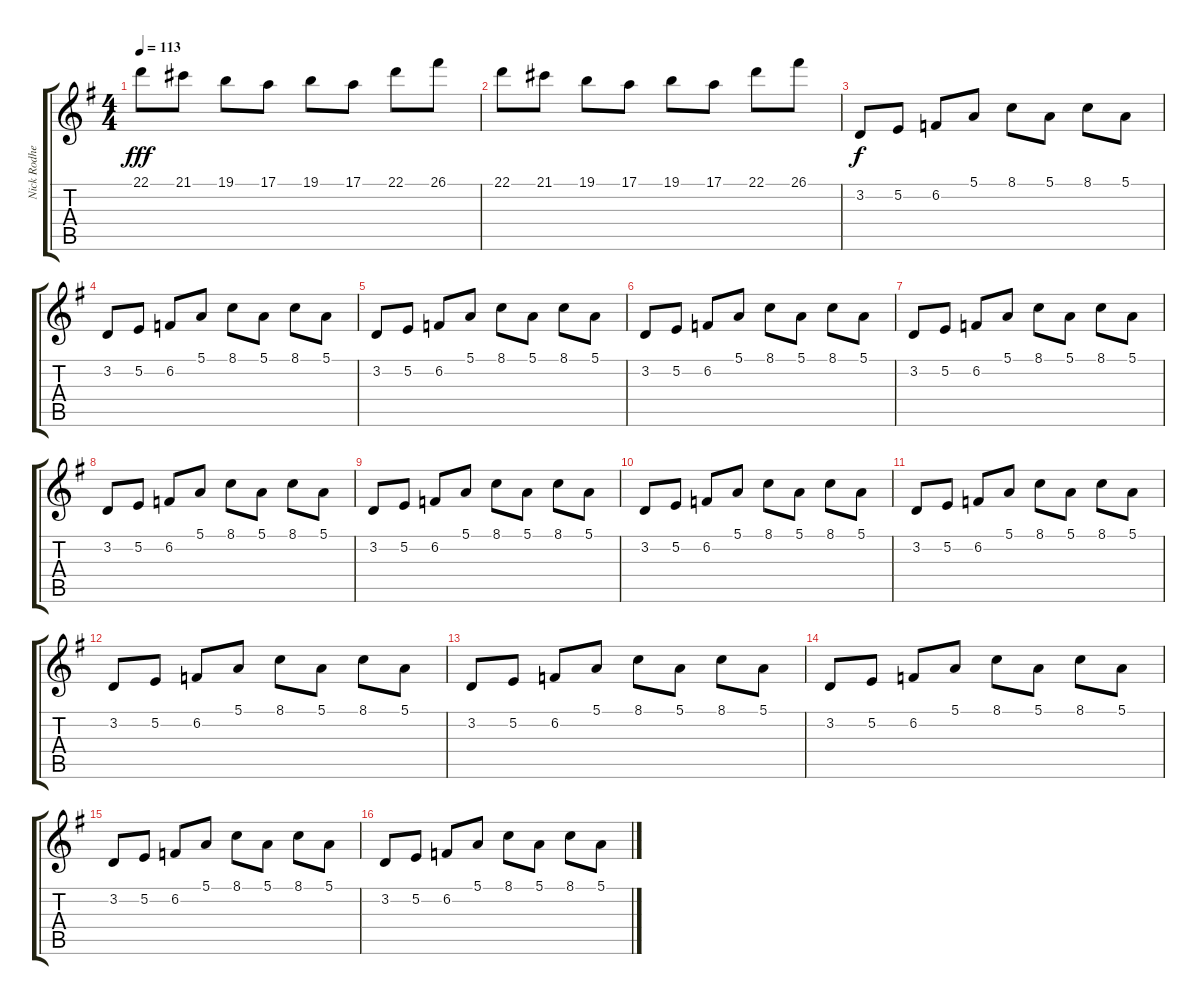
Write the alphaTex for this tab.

\track ("Nick Rodhes" "Nick Rodhe") {instrument lead8bassandlead}
\staff {score tabs}
\tuning (E4 B3 G3 D3 A2 E2) {hide}
\ts (4 4)
\tempo 113
\clef g2
\ks g
22.1.8{dy fff} 21.1.8 19.1.8 17.1.8 19.1.8 17.1.8 22.1.8 26.1.8 |
22.1.8 21.1.8 19.1.8 17.1.8 19.1.8 17.1.8 22.1.8 26.1.8 |
3.2.8{dy f} 5.2.8 6.2.8 5.1.8 8.1.8 5.1.8 8.1.8 5.1.8 |
3.2.8 5.2.8 6.2.8 5.1.8 8.1.8 5.1.8 8.1.8 5.1.8 |
3.2.8 5.2.8 6.2.8 5.1.8 8.1.8 5.1.8 8.1.8 5.1.8 |
3.2.8 5.2.8 6.2.8 5.1.8 8.1.8 5.1.8 8.1.8 5.1.8 |
3.2.8 5.2.8 6.2.8 5.1.8 8.1.8 5.1.8 8.1.8 5.1.8 |
3.2.8 5.2.8 6.2.8 5.1.8 8.1.8 5.1.8 8.1.8 5.1.8 |
3.2.8 5.2.8 6.2.8 5.1.8 8.1.8 5.1.8 8.1.8 5.1.8 |
3.2.8 5.2.8 6.2.8 5.1.8 8.1.8 5.1.8 8.1.8 5.1.8 |
3.2.8 5.2.8 6.2.8 5.1.8 8.1.8 5.1.8 8.1.8 5.1.8 |
3.2.8 5.2.8 6.2.8 5.1.8 8.1.8 5.1.8 8.1.8 5.1.8 |
3.2.8 5.2.8 6.2.8 5.1.8 8.1.8 5.1.8 8.1.8 5.1.8 |
3.2.8 5.2.8 6.2.8 5.1.8 8.1.8 5.1.8 8.1.8 5.1.8 |
3.2.8 5.2.8 6.2.8 5.1.8 8.1.8 5.1.8 8.1.8 5.1.8 |
3.2.8 5.2.8 6.2.8 5.1.8 8.1.8 5.1.8 8.1.8 5.1.8
